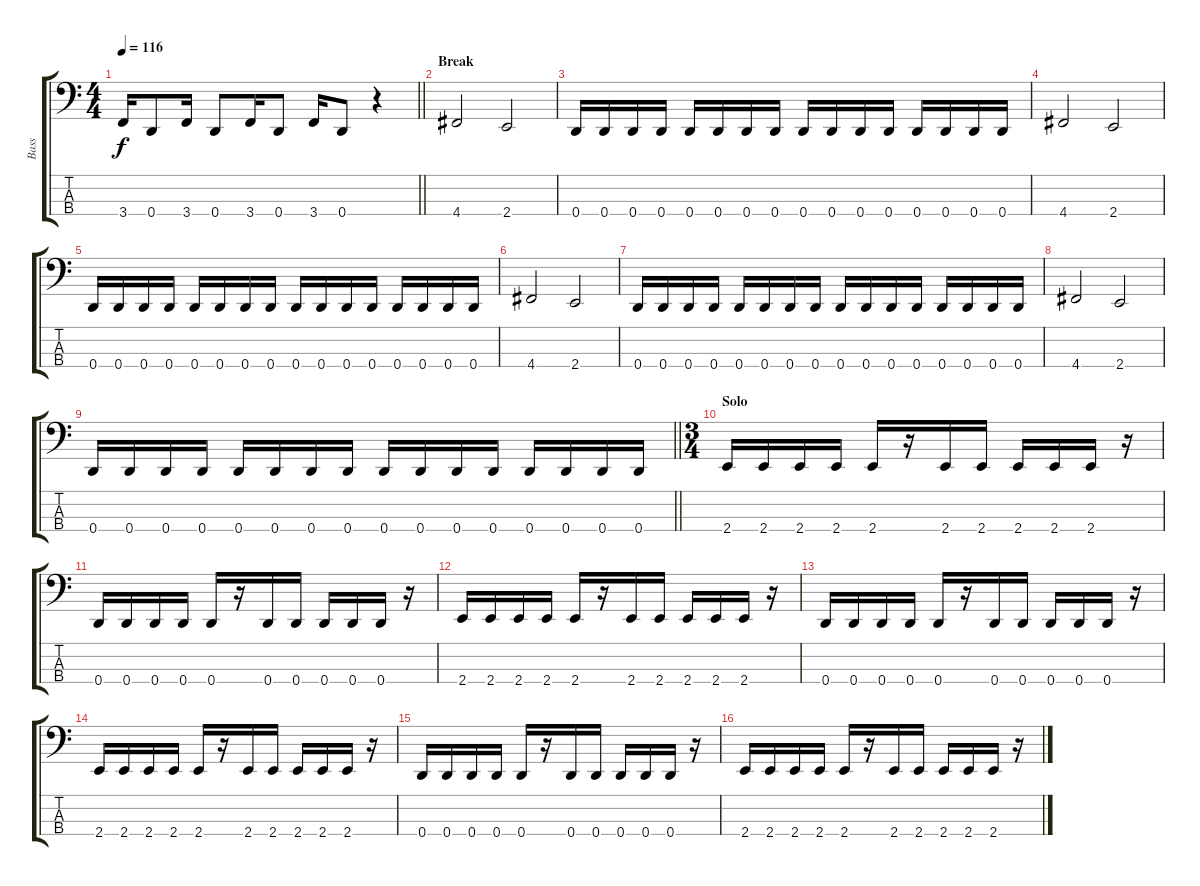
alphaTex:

\track ("Bass" "Bass") {instrument electricbassfinger}
\staff {score tabs}
\tuning (F2 C2 G1 D1) {hide}
\ts (4 4)
\tempo 116
\clef f4
\barLineRight lightlight
\ks c
3.4.16{dy f} 0.4.8 3.4.16 0.4.8 3.4.16 0.4.8 3.4.16 0.4.8 r.4 |
\section ("" "Break")
4.4.2 2.4.2 |
0.4.16 0.4.16 0.4.16 0.4.16 0.4.16 0.4.16 0.4.16 0.4.16 0.4.16 0.4.16 0.4.16 0.4.16 0.4.16 0.4.16 0.4.16 0.4.16 |
4.4.2 2.4.2 |
0.4.16 0.4.16 0.4.16 0.4.16 0.4.16 0.4.16 0.4.16 0.4.16 0.4.16 0.4.16 0.4.16 0.4.16 0.4.16 0.4.16 0.4.16 0.4.16 |
4.4.2 2.4.2 |
0.4.16 0.4.16 0.4.16 0.4.16 0.4.16 0.4.16 0.4.16 0.4.16 0.4.16 0.4.16 0.4.16 0.4.16 0.4.16 0.4.16 0.4.16 0.4.16 |
4.4.2 2.4.2 |
\barLineRight lightlight
0.4.16 0.4.16 0.4.16 0.4.16 0.4.16 0.4.16 0.4.16 0.4.16 0.4.16 0.4.16 0.4.16 0.4.16 0.4.16 0.4.16 0.4.16 0.4.16 |
\ts (3 4)
\section ("" "Solo")
2.4.16 2.4.16 2.4.16 2.4.16 2.4.16 r.16 2.4.16 2.4.16 2.4.16 2.4.16 2.4.16 r.16 |
0.4.16 0.4.16 0.4.16 0.4.16 0.4.16 r.16 0.4.16 0.4.16 0.4.16 0.4.16 0.4.16 r.16 |
2.4.16 2.4.16 2.4.16 2.4.16 2.4.16 r.16 2.4.16 2.4.16 2.4.16 2.4.16 2.4.16 r.16 |
0.4.16 0.4.16 0.4.16 0.4.16 0.4.16 r.16 0.4.16 0.4.16 0.4.16 0.4.16 0.4.16 r.16 |
2.4.16 2.4.16 2.4.16 2.4.16 2.4.16 r.16 2.4.16 2.4.16 2.4.16 2.4.16 2.4.16 r.16 |
0.4.16 0.4.16 0.4.16 0.4.16 0.4.16 r.16 0.4.16 0.4.16 0.4.16 0.4.16 0.4.16 r.16 |
2.4.16 2.4.16 2.4.16 2.4.16 2.4.16 r.16 2.4.16 2.4.16 2.4.16 2.4.16 2.4.16 r.16
